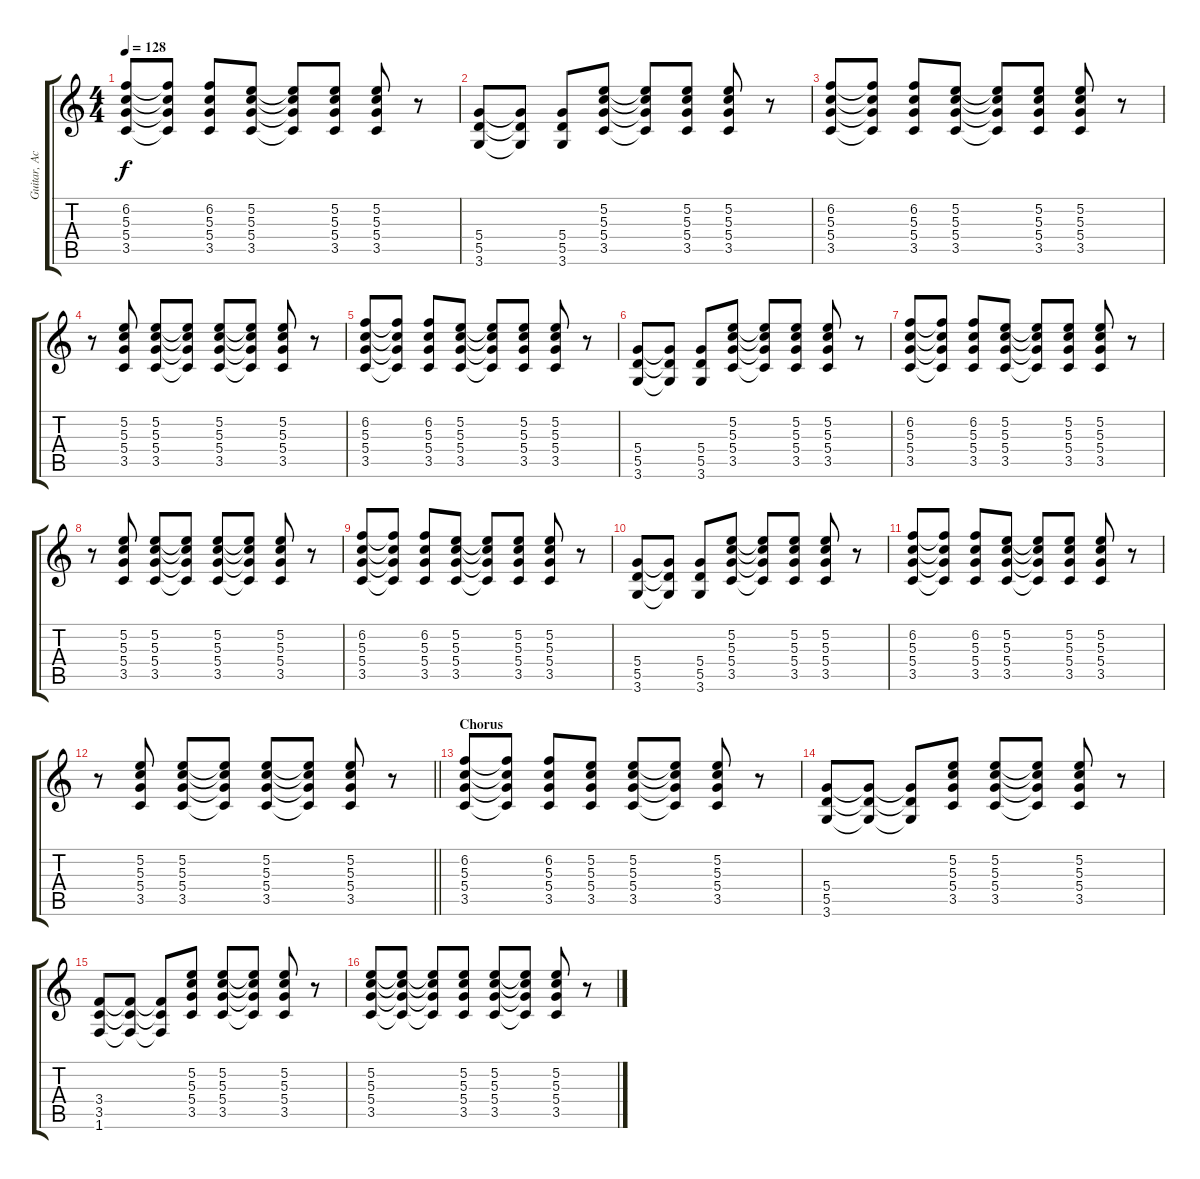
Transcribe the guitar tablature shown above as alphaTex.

\track ("Guitar, Acoustic" "Guitar, Ac") {instrument acousticguitarsteel}
\staff {score tabs}
\tuning (E4 B3 G3 D3 A2 E2) {hide}
\ts (4 4)
\tempo 128
\clef g2
\ks c
(6.2 5.3 5.4 3.5).8{dy f} (6.2{t} 5.3{t} 5.4{t} 3.5{t}).8 (6.2 5.3 5.4 3.5).8 (5.2 5.3 5.4 3.5).8 (5.2{t} 5.3{t} 5.4{t} 3.5{t}).8 (5.2 5.3 5.4 3.5).8 (5.2 5.3 5.4 3.5).8 r.8 |
(5.4 5.5 3.6).8 (5.4{t} 5.5{t} 3.6{t}).8 (5.4 5.5 3.6).8 (5.2 5.3 5.4 3.5).8 (5.2{t} 5.3{t} 5.4{t} 3.5{t}).8 (5.2 5.3 5.4 3.5).8 (5.2 5.3 5.4 3.5).8 r.8 |
(6.2 5.3 5.4 3.5).8 (6.2{t} 5.3{t} 5.4{t} 3.5{t}).8 (6.2 5.3 5.4 3.5).8 (5.2 5.3 5.4 3.5).8 (5.2{t} 5.3{t} 5.4{t} 3.5{t}).8 (5.2 5.3 5.4 3.5).8 (5.2 5.3 5.4 3.5).8 r.8 |
r.8 (5.2 5.3 5.4 3.5).8 (5.2 5.3 5.4 3.5).8 (5.2{t} 5.3{t} 5.4{t} 3.5{t}).8 (5.2 5.3 5.4 3.5).8 (5.2{t} 5.3{t} 5.4{t} 3.5{t}).8 (5.2 5.3 5.4 3.5).8 r.8 |
(6.2 5.3 5.4 3.5).8 (6.2{t} 5.3{t} 5.4{t} 3.5{t}).8 (6.2 5.3 5.4 3.5).8 (5.2 5.3 5.4 3.5).8 (5.2{t} 5.3{t} 5.4{t} 3.5{t}).8 (5.2 5.3 5.4 3.5).8 (5.2 5.3 5.4 3.5).8 r.8 |
(5.4 5.5 3.6).8 (5.4{t} 5.5{t} 3.6{t}).8 (5.4 5.5 3.6).8 (5.2 5.3 5.4 3.5).8 (5.2{t} 5.3{t} 5.4{t} 3.5{t}).8 (5.2 5.3 5.4 3.5).8 (5.2 5.3 5.4 3.5).8 r.8 |
(6.2 5.3 5.4 3.5).8 (6.2{t} 5.3{t} 5.4{t} 3.5{t}).8 (6.2 5.3 5.4 3.5).8 (5.2 5.3 5.4 3.5).8 (5.2{t} 5.3{t} 5.4{t} 3.5{t}).8 (5.2 5.3 5.4 3.5).8 (5.2 5.3 5.4 3.5).8 r.8 |
r.8 (5.2 5.3 5.4 3.5).8 (5.2 5.3 5.4 3.5).8 (5.2{t} 5.3{t} 5.4{t} 3.5{t}).8 (5.2 5.3 5.4 3.5).8 (5.2{t} 5.3{t} 5.4{t} 3.5{t}).8 (5.2 5.3 5.4 3.5).8 r.8 |
(6.2 5.3 5.4 3.5).8 (6.2{t} 5.3{t} 5.4{t} 3.5{t}).8 (6.2 5.3 5.4 3.5).8 (5.2 5.3 5.4 3.5).8 (5.2{t} 5.3{t} 5.4{t} 3.5{t}).8 (5.2 5.3 5.4 3.5).8 (5.2 5.3 5.4 3.5).8 r.8 |
(5.4 5.5 3.6).8 (5.4{t} 5.5{t} 3.6{t}).8 (5.4 5.5 3.6).8 (5.2 5.3 5.4 3.5).8 (5.2{t} 5.3{t} 5.4{t} 3.5{t}).8 (5.2 5.3 5.4 3.5).8 (5.2 5.3 5.4 3.5).8 r.8 |
(6.2 5.3 5.4 3.5).8 (6.2{t} 5.3{t} 5.4{t} 3.5{t}).8 (6.2 5.3 5.4 3.5).8 (5.2 5.3 5.4 3.5).8 (5.2{t} 5.3{t} 5.4{t} 3.5{t}).8 (5.2 5.3 5.4 3.5).8 (5.2 5.3 5.4 3.5).8 r.8 |
\barLineRight lightlight
r.8 (5.2 5.3 5.4 3.5).8 (5.2 5.3 5.4 3.5).8 (5.2{t} 5.3{t} 5.4{t} 3.5{t}).8 (5.2 5.3 5.4 3.5).8 (5.2{t} 5.3{t} 5.4{t} 3.5{t}).8 (5.2 5.3 5.4 3.5).8 r.8 |
\section ("" "Chorus")
(6.2 5.3 5.4 3.5).8 (6.2{t} 5.3{t} 5.4{t} 3.5{t}).8 (6.2 5.3 5.4 3.5).8 (5.2 5.3 5.4 3.5).8 (5.2 5.3 5.4 3.5).8 (5.2{t} 5.3{t} 5.4{t} 3.5{t}).8 (5.2 5.3 5.4 3.5).8 r.8 |
(5.4 5.5 3.6).8 (5.4{t} 5.5{t} 3.6{t}).8 (5.4{t} 5.5{t} 3.6{t}).8 (5.2 5.3 5.4 3.5).8 (5.2 5.3 5.4 3.5).8 (5.2{t} 5.3{t} 5.4{t} 3.5{t}).8 (5.2 5.3 5.4 3.5).8 r.8 |
(3.4 3.5 1.6).8 (3.4{t} 3.5{t} 1.6{t}).8 (3.4{t} 3.5{t} 1.6{t}).8 (5.2 5.3 5.4 3.5).8 (5.2 5.3 5.4 3.5).8 (5.2{t} 5.3{t} 5.4{t} 3.5{t}).8 (5.2 5.3 5.4 3.5).8 r.8 |
(5.2 5.3 5.4 3.5).8 (5.2{t} 5.3{t} 5.4{t} 3.5{t}).8 (5.2{t} 5.3{t} 5.4{t} 3.5{t}).8 (5.2 5.3 5.4 3.5).8 (5.2 5.3 5.4 3.5).8 (5.2{t} 5.3{t} 5.4{t} 3.5{t}).8 (5.2 5.3 5.4 3.5).8 r.8
